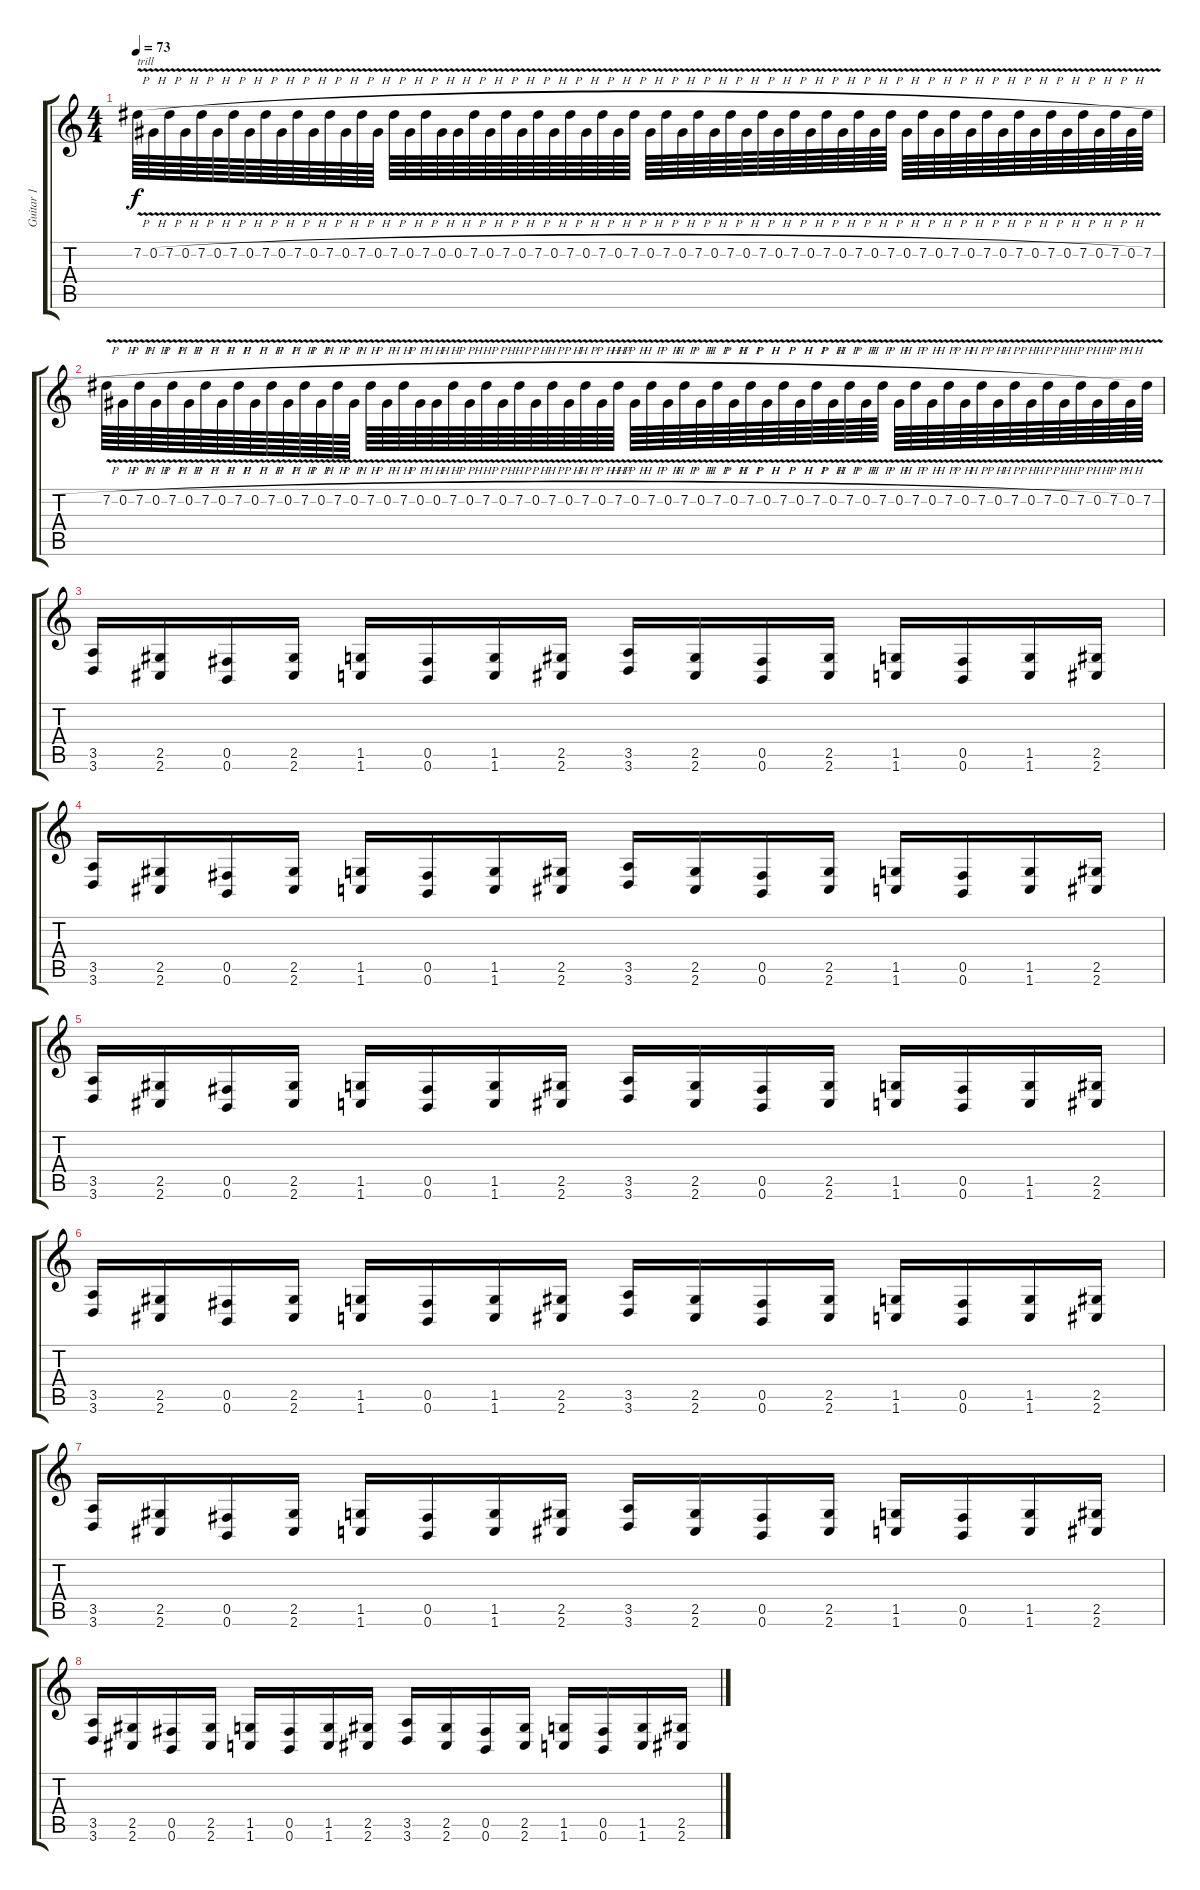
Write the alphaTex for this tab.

\track ("Guitar 1" "Guitar 1") {instrument distortionguitar}
\staff {score tabs}
\tuning (Db4 Ab3 E3 B2 Gb2 B1) {hide}
\ts (4 4)
\tempo 73
\clef g2
\ks c
7.2{v h}.64{txt "trill" dy f} 0.2{v h}.64 7.2{v h}.64 0.2{v h}.64 7.2{v h}.64 0.2{v h}.64 7.2{v h}.64 0.2{v h}.64 7.2{v h}.64 0.2{v h}.64 7.2{v h}.64 0.2{v h}.64 7.2{v h}.64 0.2{v h}.64 7.2{v h}.64 0.2{v h}.64 7.2{v h}.64 0.2{v h}.64 7.2{v h}.64 0.2{v h}.64 0.2{v h}.64 7.2{v h}.64 0.2{v h}.64 7.2{v h}.64 0.2{v h}.64 7.2{v h}.64 0.2{v h}.64 7.2{v h}.64 0.2{v h}.64 7.2{v h}.64 0.2{v h}.64 7.2{v h}.64 0.2{v h}.64 7.2{v h}.64 0.2{v h}.64 7.2{v h}.64 0.2{v h}.64 7.2{v h}.64 0.2{v h}.64 7.2{v h}.64 0.2{v h}.64 7.2{v h}.64 0.2{v h}.64 7.2{v h}.64 0.2{v h}.64 7.2{v h}.64 0.2{v h}.64 7.2{v h}.64 0.2{v h}.64 7.2{v h}.64 0.2{v h}.64 7.2{v h}.64 0.2{v h}.64 7.2{v h}.64 0.2{v h}.64 7.2{v h}.64 0.2{v h}.64 7.2{v h}.64 0.2{v h}.64 7.2{v h}.64 0.2{v h}.64 7.2{v h}.64 0.2{v h}.64 7.2{v h}.64 |
7.2{v h}.64 0.2{v h}.64 7.2{v h}.64 0.2{v h}.64 7.2{v h}.64 0.2{v h}.64 7.2{v h}.64 0.2{v h}.64 7.2{v h}.64 0.2{v h}.64 7.2{v h}.64 0.2{v h}.64 7.2{v h}.64 0.2{v h}.64 7.2{v h}.64 0.2{v h}.64 7.2{v h}.64 0.2{v h}.64 7.2{v h}.64 0.2{v h}.64 0.2{v h}.64 7.2{v h}.64 0.2{v h}.64 7.2{v h}.64 0.2{v h}.64 7.2{v h}.64 0.2{v h}.64 7.2{v h}.64 0.2{v h}.64 7.2{v h}.64 0.2{v h}.64 7.2{v h}.64 0.2{v h}.64 7.2{v h}.64 0.2{v h}.64 7.2{v h}.64 0.2{v h}.64 7.2{v h}.64 0.2{v h}.64 7.2{v h}.64 0.2{v h}.64 7.2{v h}.64 0.2{v h}.64 7.2{v h}.64 0.2{v h}.64 7.2{v h}.64 0.2{v h}.64 7.2{v h}.64 0.2{v h}.64 7.2{v h}.64 0.2{v h}.64 7.2{v h}.64 0.2{v h}.64 7.2{v h}.64 0.2{v h}.64 7.2{v h}.64 0.2{v h}.64 7.2{v h}.64 0.2{v h}.64 7.2{v h}.64 0.2{v h}.64 7.2{v h}.64 0.2{v h}.64 7.2{v}.64 |
(3.5 3.6).16 (2.5 2.6).16 (0.5 0.6).16 (2.5 2.6).16 (1.5 1.6).16 (0.5 0.6).16 (1.5 1.6).16 (2.5 2.6).16 (3.5 3.6).16 (2.5 2.6).16 (0.5 0.6).16 (2.5 2.6).16 (1.5 1.6).16 (0.5 0.6).16 (1.5 1.6).16 (2.5 2.6).16 |
(3.5 3.6).16 (2.5 2.6).16 (0.5 0.6).16 (2.5 2.6).16 (1.5 1.6).16 (0.5 0.6).16 (1.5 1.6).16 (2.5 2.6).16 (3.5 3.6).16 (2.5 2.6).16 (0.5 0.6).16 (2.5 2.6).16 (1.5 1.6).16 (0.5 0.6).16 (1.5 1.6).16 (2.5 2.6).16 |
(3.5 3.6).16 (2.5 2.6).16 (0.5 0.6).16 (2.5 2.6).16 (1.5 1.6).16 (0.5 0.6).16 (1.5 1.6).16 (2.5 2.6).16 (3.5 3.6).16 (2.5 2.6).16 (0.5 0.6).16 (2.5 2.6).16 (1.5 1.6).16 (0.5 0.6).16 (1.5 1.6).16 (2.5 2.6).16 |
(3.5 3.6).16 (2.5 2.6).16 (0.5 0.6).16 (2.5 2.6).16 (1.5 1.6).16 (0.5 0.6).16 (1.5 1.6).16 (2.5 2.6).16 (3.5 3.6).16 (2.5 2.6).16 (0.5 0.6).16 (2.5 2.6).16 (1.5 1.6).16 (0.5 0.6).16 (1.5 1.6).16 (2.5 2.6).16 |
(3.5 3.6).16 (2.5 2.6).16 (0.5 0.6).16 (2.5 2.6).16 (1.5 1.6).16 (0.5 0.6).16 (1.5 1.6).16 (2.5 2.6).16 (3.5 3.6).16 (2.5 2.6).16 (0.5 0.6).16 (2.5 2.6).16 (1.5 1.6).16 (0.5 0.6).16 (1.5 1.6).16 (2.5 2.6).16 |
(3.5 3.6).16 (2.5 2.6).16 (0.5 0.6).16 (2.5 2.6).16 (1.5 1.6).16 (0.5 0.6).16 (1.5 1.6).16 (2.5 2.6).16 (3.5 3.6).16 (2.5 2.6).16 (0.5 0.6).16 (2.5 2.6).16 (1.5 1.6).16 (0.5 0.6).16 (1.5 1.6).16 (2.5 2.6).16
